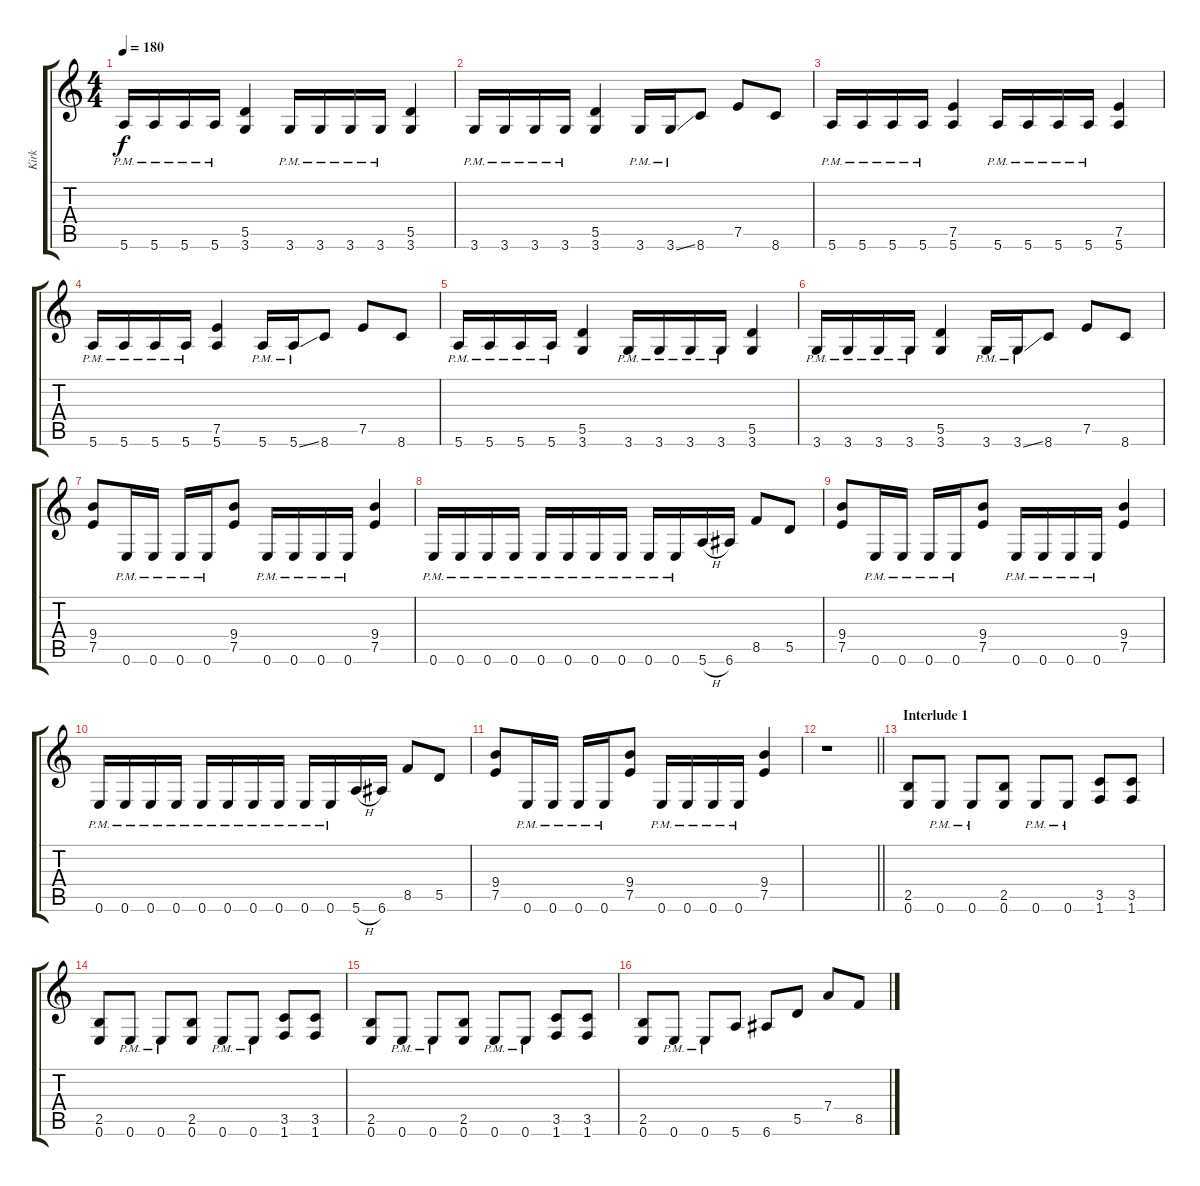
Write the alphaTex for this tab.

\track ("Kirk" "Kirk") {instrument overdrivenguitar}
\staff {score tabs}
\tuning (E4 B3 G3 D3 A2 E2) {hide}
\ts (4 4)
\tempo 180
\clef g2
\ks c
5.6{pm}.16{dy f} 5.6{pm}.16 5.6{pm}.16 5.6{pm}.16 (5.5 3.6).4 3.6{pm}.16 3.6{pm}.16 3.6{pm}.16 3.6{pm}.16 (5.5 3.6).4 |
3.6{pm}.16 3.6{pm}.16 3.6{pm}.16 3.6{pm}.16 (5.5 3.6).4 3.6{pm}.16 3.6{ss pm}.16 8.6.8 7.5.8 8.6.8 |
5.6{pm}.16 5.6{pm}.16 5.6{pm}.16 5.6{pm}.16 (7.5 5.6).4 5.6{pm}.16 5.6{pm}.16 5.6{pm}.16 5.6{pm}.16 (7.5 5.6).4 |
5.6{pm}.16 5.6{pm}.16 5.6{pm}.16 5.6{pm}.16 (7.5 5.6).4 5.6{pm}.16 5.6{ss pm}.16 8.6.8 7.5.8 8.6.8 |
5.6{pm}.16 5.6{pm}.16 5.6{pm}.16 5.6{pm}.16 (5.5 3.6).4 3.6{pm}.16 3.6{pm}.16 3.6{pm}.16 3.6{pm}.16 (5.5 3.6).4 |
3.6{pm}.16 3.6{pm}.16 3.6{pm}.16 3.6{pm}.16 (5.5 3.6).4 3.6{pm}.16 3.6{ss pm}.16 8.6.8 7.5.8 8.6.8 |
(9.4 7.5).8 0.6{pm}.16 0.6{pm}.16 0.6{pm}.16 0.6{pm}.16 (9.4 7.5).8 0.6{pm}.16 0.6{pm}.16 0.6{pm}.16 0.6{pm}.16 (9.4 7.5).4 |
0.6{pm}.16 0.6{pm}.16 0.6{pm}.16 0.6{pm}.16 0.6{pm}.16 0.6{pm}.16 0.6{pm}.16 0.6{pm}.16 0.6{pm}.16 0.6{pm}.16 5.6{h}.16 6.6.16 8.5.8 5.5.8 |
(9.4 7.5).8 0.6{pm}.16 0.6{pm}.16 0.6{pm}.16 0.6{pm}.16 (9.4 7.5).8 0.6{pm}.16 0.6{pm}.16 0.6{pm}.16 0.6{pm}.16 (9.4 7.5).4 |
0.6{pm}.16 0.6{pm}.16 0.6{pm}.16 0.6{pm}.16 0.6{pm}.16 0.6{pm}.16 0.6{pm}.16 0.6{pm}.16 0.6{pm}.16 0.6{pm}.16 5.6{h}.16 6.6.16 8.5.8 5.5.8 |
(9.4 7.5).8 0.6{pm}.16 0.6{pm}.16 0.6{pm}.16 0.6{pm}.16 (9.4 7.5).8 0.6{pm}.16 0.6{pm}.16 0.6{pm}.16 0.6{pm}.16 (9.4 7.5).4 |
\barLineRight lightlight
r.1 |
\section ("" "Interlude 1")
(2.5 0.6).8 0.6{pm}.8 0.6{pm}.8 (2.5 0.6).8 0.6{pm}.8 0.6{pm}.8 (3.5 1.6).8 (3.5 1.6).8 |
(2.5 0.6).8 0.6{pm}.8 0.6{pm}.8 (2.5 0.6).8 0.6{pm}.8 0.6{pm}.8 (3.5 1.6).8 (3.5 1.6).8 |
(2.5 0.6).8 0.6{pm}.8 0.6{pm}.8 (2.5 0.6).8 0.6{pm}.8 0.6{pm}.8 (3.5 1.6).8 (3.5 1.6).8 |
(2.5 0.6).8 0.6{pm}.8 0.6{pm}.8 5.6.8 6.6.8 5.5.8 7.4.8 8.5.8
